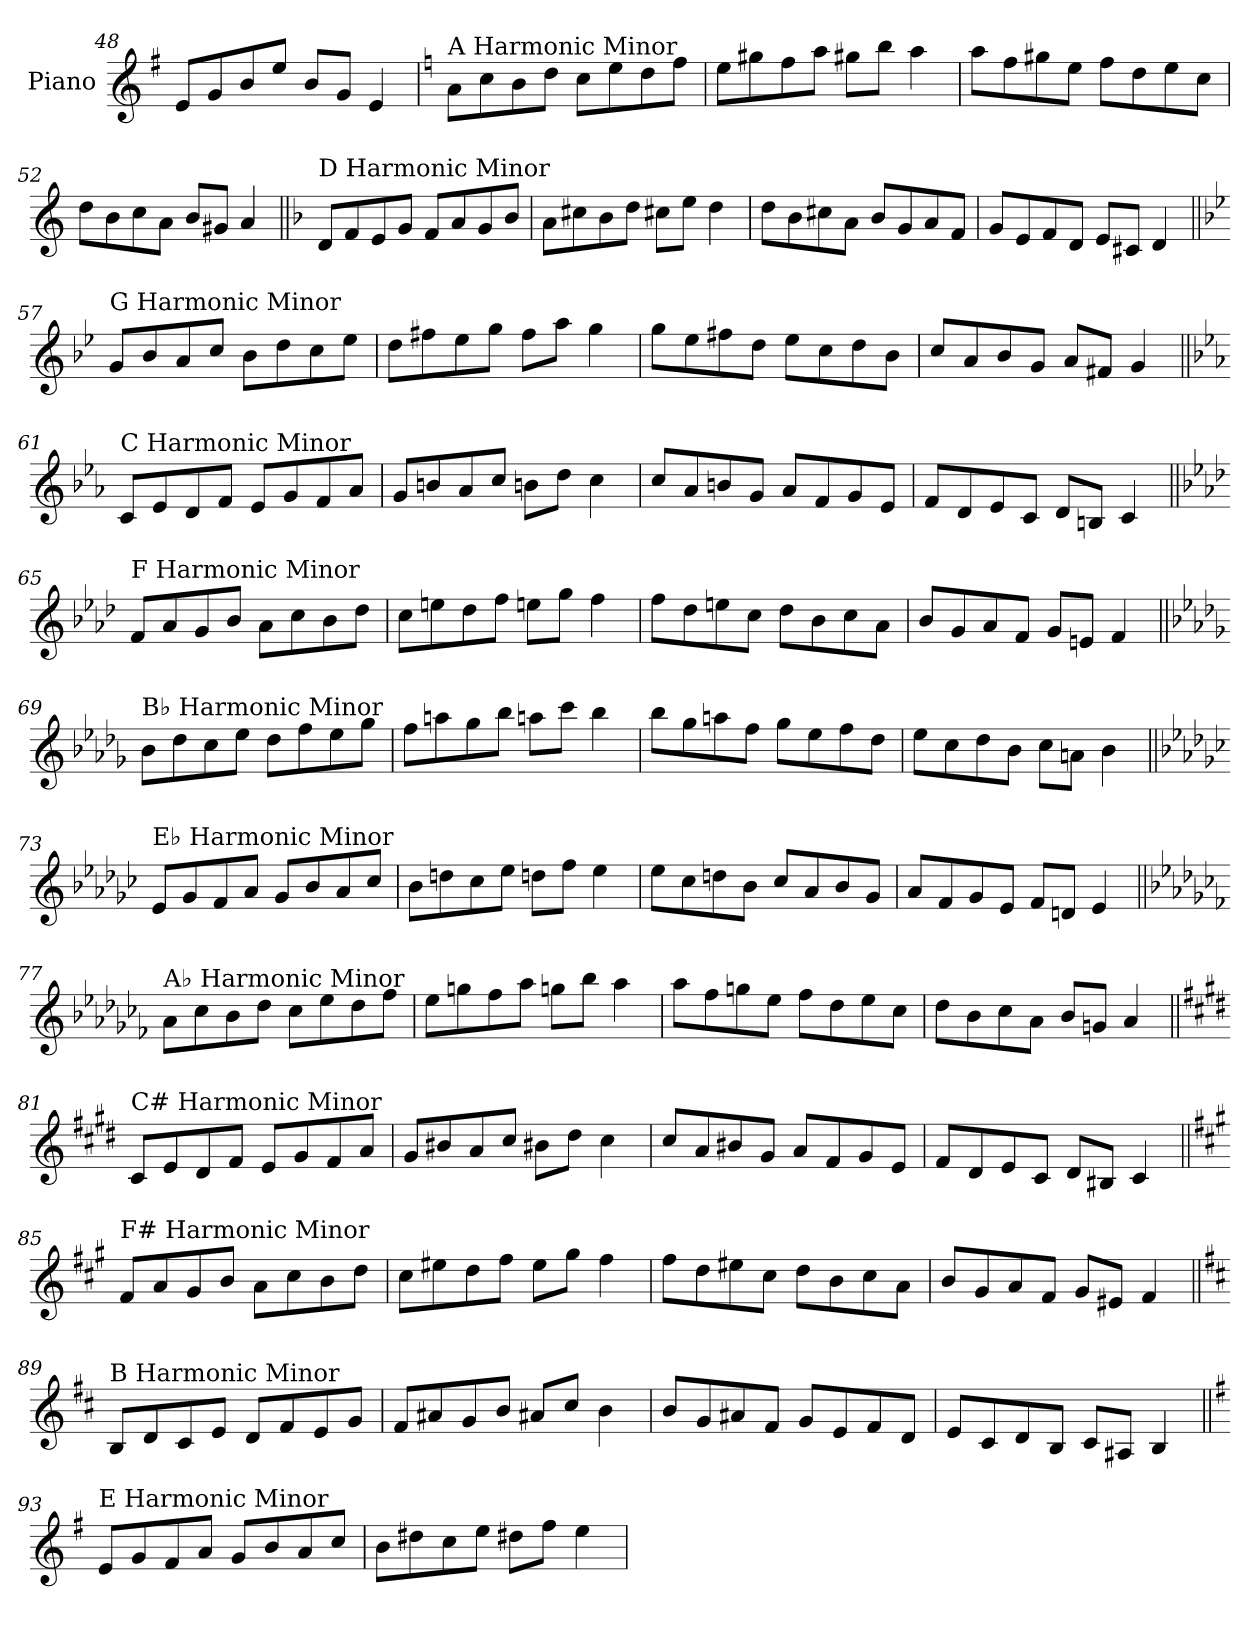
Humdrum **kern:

**kern
*part1
*staff1
*I"Piano
*I'Pno.
*clefG2
*k[f#]
=48
8e/L
8g/
8b/
8ee/J
8b/L
8g/J
4e/
!!LO:PB:g=z
=49
*k[]
!LO:TX:a:t=A Harmonic Minor
8a\L
8cc\
8b\
8dd\J
8cc\L
8ee\
8dd\
8ff\J
=50
8ee\L
8gg#X\
8ff\
8aa\J
8gg#X\L
8bb\J
4aa\
=51
8aa\L
8ff\
8gg#X\
8ee\J
8ff\L
8dd\
8ee\
8cc\J
=52
8dd\L
8b\
8cc\
8a\J
8b/L
8g#X/J
4a/
!!LO:LB:g=z
=53||
*k[b-]
!LO:TX:a:t=D Harmonic Minor
8d/L
8f/
8e/
8g/J
8f/L
8a/
8g/
8b-/J
=54
8a\L
8cc#X\
8b-\
8dd\J
8cc#X\L
8ee\J
4dd\
=55
8dd\L
8b-\
8cc#X\
8a\J
8b-/L
8g/
8a/
8f/J
=56
8g/L
8e/
8f/
8d/J
8e/L
8c#X/J
4d/
!!LO:LB:g=z
=57||
*k[b-e-]
!LO:TX:a:t=G Harmonic Minor
8g/L
8b-/
8a/
8cc/J
8b-\L
8dd\
8cc\
8ee-\J
=58
8dd\L
8ff#X\
8ee-\
8gg\J
8ff#\L
8aa\J
4gg\
=59
8gg\L
8ee-\
8ff#X\
8dd\J
8ee-\L
8cc\
8dd\
8b-\J
=60
8cc/L
8a/
8b-/
8g/J
8a/L
8f#X/J
4g/
!!LO:LB:g=z
=61||
*k[b-e-a-]
!LO:TX:a:t=C Harmonic Minor
8c/L
8e-/
8d/
8f/J
8e-/L
8g/
8f/
8a-/J
=62
8g/L
8bn/
8a-/
8cc/J
8bn\L
8dd\J
4cc\
=63
8cc/L
8a-/
8bn/
8g/J
8a-/L
8f/
8g/
8e-/J
=64
8f/L
8d/
8e-/
8c/J
8d/L
8Bn/J
4c/
!!LO:LB:g=z
=65||
*k[b-e-a-d-]
!LO:TX:a:t=F Harmonic Minor
8f/L
8a-/
8g/
8b-/J
8a-\L
8cc\
8b-\
8dd-\J
=66
8cc\L
8een\
8dd-\
8ff\J
8een\L
8gg\J
4ff\
=67
8ff\L
8dd-\
8een\
8cc\J
8dd-\L
8b-\
8cc\
8a-\J
=68
8b-/L
8g/
8a-/
8f/J
8g/L
8en/J
4f/
!!LO:LB:g=z
=69||
*k[b-e-a-d-g-]
!LO:TX:a:t=B♭ Harmonic Minor
8b-\L
8dd-\
8cc\
8ee-\J
8dd-\L
8ff\
8ee-\
8gg-\J
=70
8ff\L
8aan\
8gg-\
8bb-\J
8aan\L
8ccc\J
4bb-\
=71
8bb-\L
8gg-\
8aan\
8ff\J
8gg-\L
8ee-\
8ff\
8dd-\J
=72
8ee-\L
8cc\
8dd-\
8b-\J
8cc\L
8an\J
4b-\
!!LO:LB:g=z
=73||
*k[b-e-a-d-g-c-]
!LO:TX:a:t=E♭ Harmonic Minor
8e-/L
8g-/
8f/
8a-/J
8g-/L
8b-/
8a-/
8cc-/J
=74
8b-\L
8ddn\
8cc-\
8ee-\J
8ddn\L
8ff\J
4ee-\
=75
8ee-\L
8cc-\
8ddn\
8b-\J
8cc-/L
8a-/
8b-/
8g-/J
=76
8a-/L
8f/
8g-/
8e-/J
8f/L
8dn/J
4e-/
!!LO:LB:g=z
=77||
*k[b-e-a-d-g-c-f-]
!LO:TX:a:t=A♭ Harmonic Minor
8a-\L
8cc-\
8b-\
8dd-\J
8cc-\L
8ee-\
8dd-\
8ff-\J
=78
8ee-\L
8ggn\
8ff-\
8aa-\J
8ggn\L
8bb-\J
4aa-\
=79
8aa-\L
8ff-\
8ggn\
8ee-\J
8ff-\L
8dd-\
8ee-\
8cc-\J
=80
8dd-\L
8b-\
8cc-\
8a-\J
8b-/L
8gn/J
4a-/
!!LO:LB:g=z
=81||
*k[f#c#g#d#]
!LO:TX:a:t=C# Harmonic Minor
8c#/L
8e/
8d#/
8f#/J
8e/L
8g#/
8f#/
8a/J
=82
8g#/L
8b#X/
8a/
8cc#/J
8b#X\L
8dd#\J
4cc#\
=83
8cc#/L
8a/
8b#X/
8g#/J
8a/L
8f#/
8g#/
8e/J
=84
8f#/L
8d#/
8e/
8c#/J
8d#/L
8B#X/J
4c#/
!!LO:LB:g=z
=85||
*k[f#c#g#]
!LO:TX:a:t=F# Harmonic Minor
8f#/L
8a/
8g#/
8b/J
8a\L
8cc#\
8b\
8dd\J
=86
8cc#\L
8ee#X\
8dd\
8ff#\J
8ee#\L
8gg#\J
4ff#\
=87
8ff#\L
8dd\
8ee#X\
8cc#\J
8dd\L
8b\
8cc#\
8a\J
=88
8b/L
8g#/
8a/
8f#/J
8g#/L
8e#X/J
4f#/
!!LO:LB:g=z
=89||
*k[f#c#]
!LO:TX:a:t=B Harmonic Minor
8B/L
8d/
8c#/
8e/J
8d/L
8f#/
8e/
8g/J
=90
8f#/L
8a#X/
8g/
8b/J
8a#X/L
8cc#/J
4b\
=91
8b/L
8g/
8a#X/
8f#/J
8g/L
8e/
8f#/
8d/J
=92
8e/L
8c#/
8d/
8B/J
8c#/L
8A#X/J
4B/
!!LO:LB:g=z
=93||
*k[f#]
!LO:TX:a:t=E Harmonic Minor
8e/L
8g/
8f#/
8a/J
8g/L
8b/
8a/
8cc/J
=94
8b\L
8dd#X\
8cc\
8ee\J
8dd#X\L
8ff#\J
4ee\
=
*-
